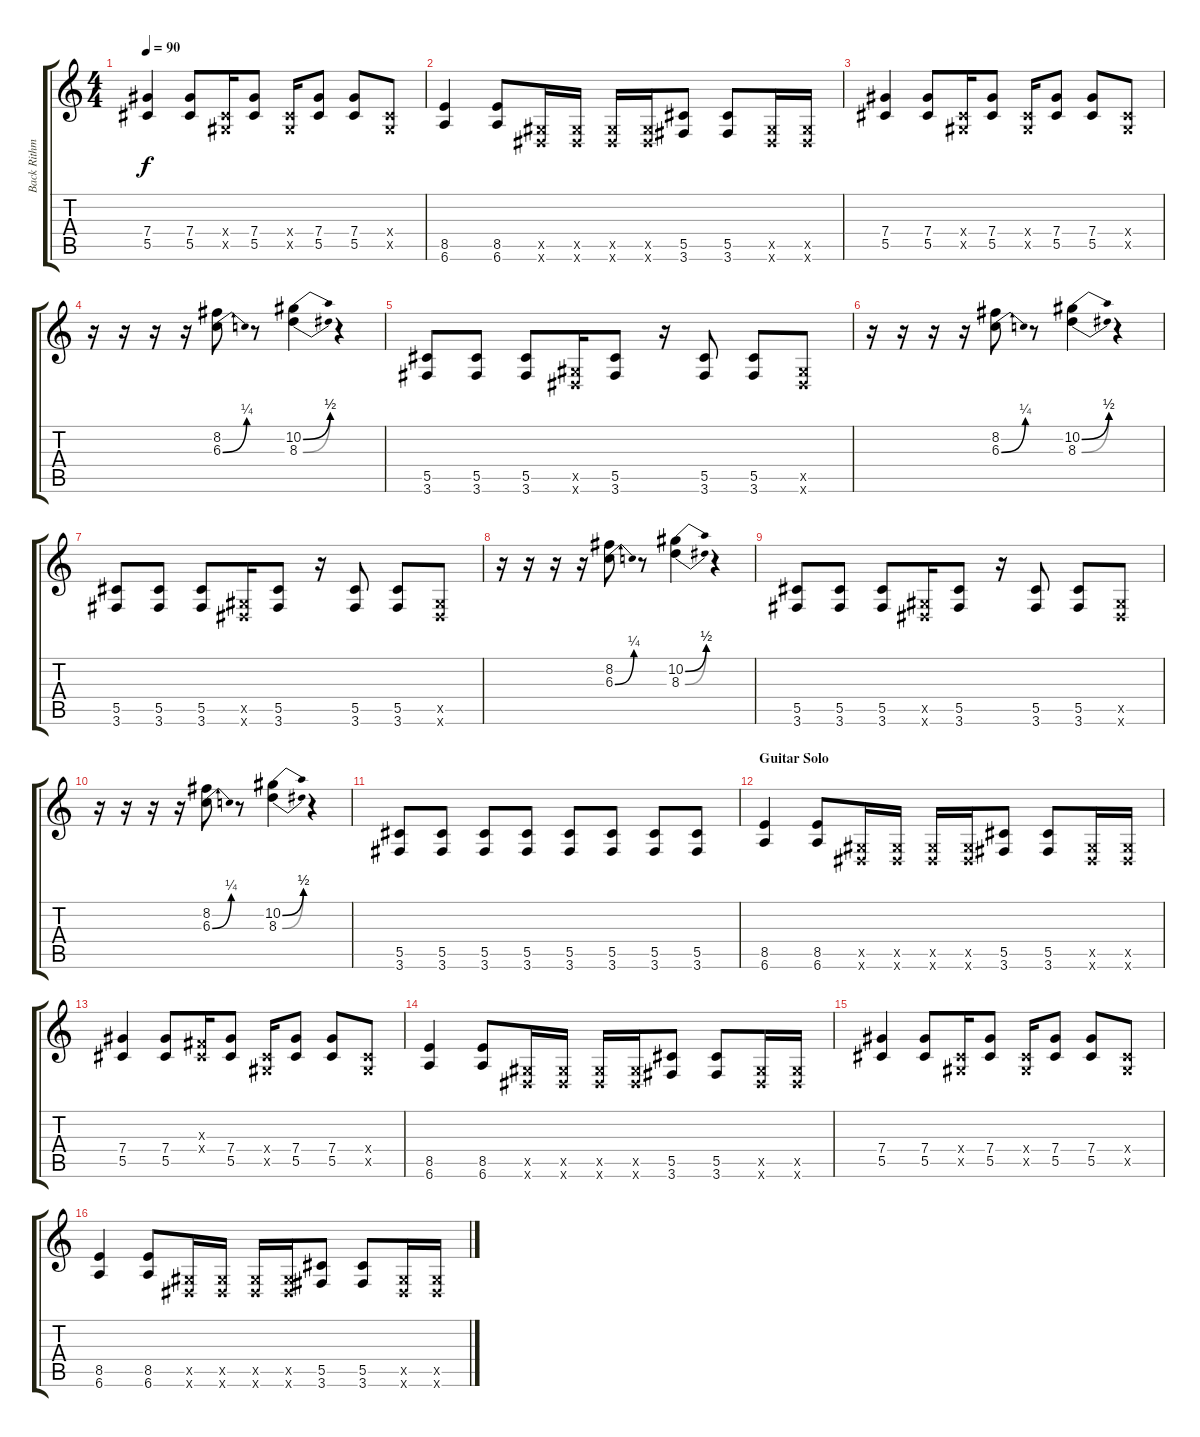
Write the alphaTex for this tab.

\track ("Back Rithm" "Back Rithm") {instrument distortionguitar}
\staff {score tabs}
\tuning (Eb4 Bb3 Gb3 Db3 Ab2 Eb2) {hide}
\ts (4 4)
\tempo 90
\clef g2
\ks c
(7.4 5.5).4{dy f} (7.4 5.5).8 (0.4{x} 0.5{x}).16 (7.4 5.5).8 (0.4{x} 0.5{x}).16 (7.4 5.5).8 (7.4 5.5).8 (0.4{x} 0.5{x}).8 |
(8.5 6.6).4 (8.5 6.6).8 (0.5{x} 0.6{x}).16 (0.5{x} 0.6{x}).16 (0.5{x} 0.6{x}).16 (0.5{x} 0.6{x}).16 (5.5 3.6).8 (5.5 3.6).8 (0.5{x} 0.6{x}).16 (0.5{x} 0.6{x}).16 |
(7.4 5.5).4 (7.4 5.5).8 (0.4{x} 0.5{x}).16 (7.4 5.5).8 (0.4{x} 0.5{x}).16 (7.4 5.5).8 (7.4 5.5).8 (0.4{x} 0.5{x}).8 |
r.16 r.16 r.16 r.16 (8.2 6.3{be (bend 0 0 60 1)}).8 r.8 (10.2{be (bend 0 0 60 2)} 8.3{be (bend 0 0 60 2)}).4 r.4 |
(5.5 3.6).8 (5.5 3.6).8 (5.5 3.6).8 (0.5{x} 0.6{x}).16 (5.5 3.6).8 r.16 (5.5 3.6).8 (5.5 3.6).8 (0.5{x} 0.6{x}).8 |
r.16 r.16 r.16 r.16 (8.2 6.3{be (bend 0 0 60 1)}).8 r.8 (10.2{be (bend 0 0 60 2)} 8.3{be (bend 0 0 60 2)}).4 r.4 |
(5.5 3.6).8 (5.5 3.6).8 (5.5 3.6).8 (0.5{x} 0.6{x}).16 (5.5 3.6).8 r.16 (5.5 3.6).8 (5.5 3.6).8 (0.5{x} 0.6{x}).8 |
r.16 r.16 r.16 r.16 (8.2 6.3{be (bend 0 0 60 1)}).8 r.8 (10.2{be (bend 0 0 60 2)} 8.3{be (bend 0 0 60 2)}).4 r.4 |
(5.5 3.6).8 (5.5 3.6).8 (5.5 3.6).8 (0.5{x} 0.6{x}).16 (5.5 3.6).8 r.16 (5.5 3.6).8 (5.5 3.6).8 (0.5{x} 0.6{x}).8 |
r.16 r.16 r.16 r.16 (8.2 6.3{be (bend 0 0 60 1)}).8 r.8 (10.2{be (bend 0 0 60 2)} 8.3{be (bend 0 0 60 2)}).4 r.4 |
(5.5 3.6).8 (5.5 3.6).8 (5.5 3.6).8 (5.5 3.6).8 (5.5 3.6).8 (5.5 3.6).8 (5.5 3.6).8 (5.5 3.6).8 |
\section ("" "Guitar Solo")
(8.5 6.6).4 (8.5 6.6).8 (0.5{x} 0.6{x}).16 (0.5{x} 0.6{x}).16 (0.5{x} 0.6{x}).16 (0.5{x} 0.6{x}).16 (5.5 3.6).8 (5.5 3.6).8 (0.5{x} 0.6{x}).16 (0.5{x} 0.6{x}).16 |
(7.4 5.5).4 (7.4 5.5).8 (0.3{x} 0.4{x}).16 (7.4 5.5).8 (0.4{x} 0.5{x}).16 (7.4 5.5).8 (7.4 5.5).8 (0.4{x} 0.5{x}).8 |
(8.5 6.6).4 (8.5 6.6).8 (0.5{x} 0.6{x}).16 (0.5{x} 0.6{x}).16 (0.5{x} 0.6{x}).16 (0.5{x} 0.6{x}).16 (5.5 3.6).8 (5.5 3.6).8 (0.5{x} 0.6{x}).16 (0.5{x} 0.6{x}).16 |
(7.4 5.5).4 (7.4 5.5).8 (0.4{x} 0.5{x}).16 (7.4 5.5).8 (0.4{x} 0.5{x}).16 (7.4 5.5).8 (7.4 5.5).8 (0.4{x} 0.5{x}).8 |
(8.5 6.6).4 (8.5 6.6).8 (0.5{x} 0.6{x}).16 (0.5{x} 0.6{x}).16 (0.5{x} 0.6{x}).16 (0.5{x} 0.6{x}).16 (5.5 3.6).8 (5.5 3.6).8 (0.5{x} 0.6{x}).16 (0.5{x} 0.6{x}).16
